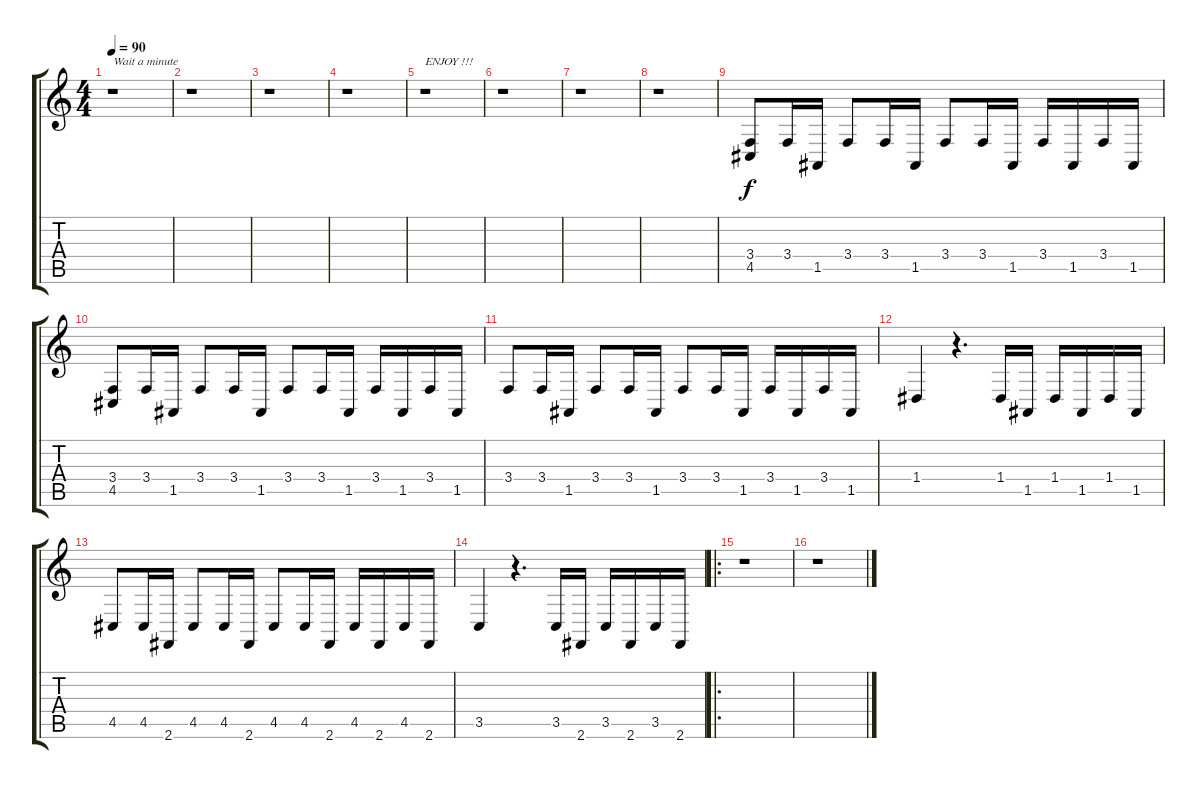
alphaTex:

\track "" {instrument lead1square}
\staff {score tabs}
\tuning (E4 B3 G3 D3 A2 E2) {hide}
\ts (4 4)
\tempo 90
\clef g2
\ks c
r.1{txt "Wait a minute" dy f instrument lead1square} |
r.1 |
r.1{txt ""} |
r.1 |
r.1{txt "ENJOY !!!"} |
r.1 |
r.1 |
r.1 |
(3.4 4.5).8 3.4.16 1.5.16 3.4.8 3.4.16 1.5.16 3.4.8 3.4.16 1.5.16 3.4.16 1.5.16 3.4.16 1.5.16 |
(3.4 4.5).8 3.4.16 1.5.16 3.4.8 3.4.16 1.5.16 3.4.8 3.4.16 1.5.16 3.4.16 1.5.16 3.4.16 1.5.16 |
3.4.8 3.4.16 1.5.16 3.4.8 3.4.16 1.5.16 3.4.8 3.4.16 1.5.16 3.4.16 1.5.16 3.4.16 1.5.16 |
1.4.4 r.4{d} 1.4.16 1.5.16 1.4.16 1.5.16 1.4.16 1.5.16 |
4.5.8 4.5.16 2.6.16 4.5.8 4.5.16 2.6.16 4.5.8 4.5.16 2.6.16 4.5.16 2.6.16 4.5.16 2.6.16 |
3.5.4 r.4{d} 3.5.16 2.6.16 3.5.16 2.6.16 3.5.16 2.6.16 |
\ro
r.1 |
r.1
